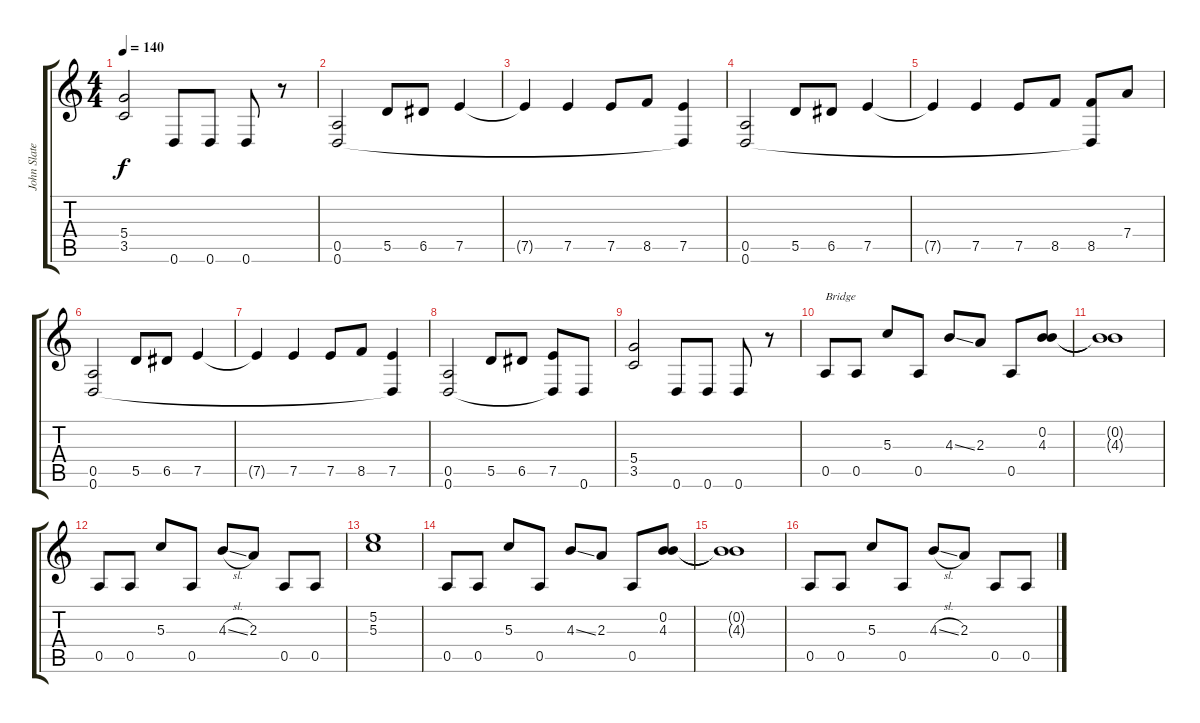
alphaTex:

\track ("John Slater" "John Slate") {instrument distortionguitar}
\staff {score tabs}
\tuning (E4 B3 G3 D3 A2 D2) {hide}
\ts (4 4)
\tempo 140
\clef g2
\ks c
(5.4 3.5).2{dy f} 0.6.8 0.6.8 0.6.8 r.8 |
(0.5 0.6).2 5.5.8 6.5.8 7.5.4 |
7.5{t}.4 7.5.4 7.5.8 8.5.8 (7.5 0.6{t}).4 |
(0.5 0.6).2 5.5.8 6.5.8 7.5.4 |
7.5{t}.4 7.5.4 7.5.8 8.5.8 (8.5 0.6{t}).8 7.4.8 |
(0.5 0.6).2 5.5.8 6.5.8 7.5.4 |
7.5{t}.4 7.5.4 7.5.8 8.5.8 (7.5 0.6{t}).4 |
(0.5 0.6).2 5.5.8 6.5.8 (7.5 0.6{t}).8 0.6.8 |
(5.4 3.5).2 0.6.8 0.6.8 0.6.8 r.8 |
0.5.8{txt "Bridge"} 0.5.8 5.3.8 0.5.8 4.3{ss}.8 2.3.8 0.5.8 (0.2 4.3).8 |
(0.2{t} 4.3{t}).1 |
0.5.8 0.5.8 5.3.8 0.5.8 4.3{sl}.8 2.3.8 0.5.8 0.5.8 |
(5.2 5.3).1 |
0.5.8 0.5.8 5.3.8 0.5.8 4.3{ss}.8 2.3.8 0.5.8 (0.2 4.3).8 |
(0.2{t} 4.3{t}).1 |
0.5.8 0.5.8 5.3.8 0.5.8 4.3{sl}.8 2.3.8 0.5.8 0.5.8
